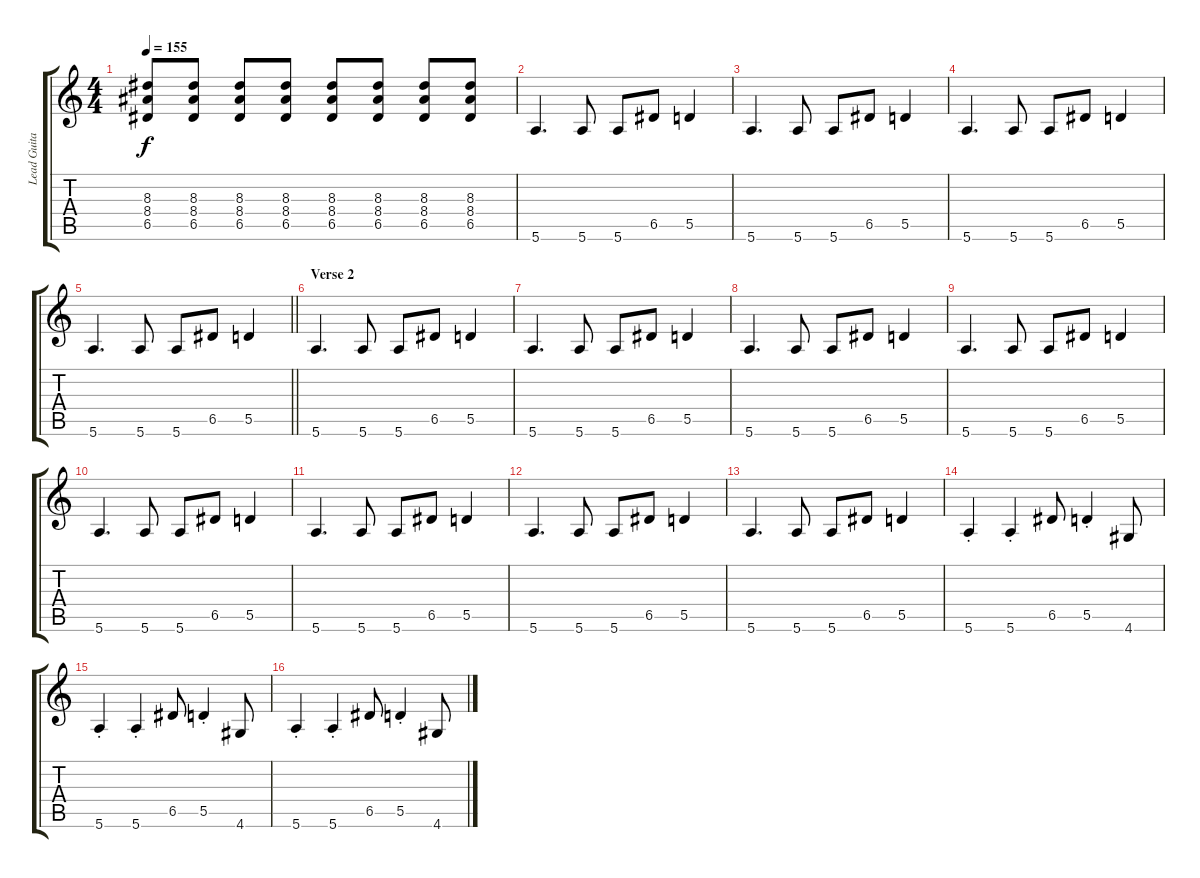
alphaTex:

\track ("Lead Guitar (Distortion)" "Lead Guita") {instrument distortionguitar}
\staff {score tabs}
\tuning (E4 B3 G3 D3 A2 E2) {hide}
\ts (4 4)
\tempo 155
\clef g2
\ks c
(8.3 8.4 6.5).8{dy f} (8.3 8.4 6.5).8 (8.3 8.4 6.5).8 (8.3 8.4 6.5).8 (8.3 8.4 6.5).8 (8.3 8.4 6.5).8 (8.3 8.4 6.5).8 (8.3 8.4 6.5).8 |
5.6.4{d} 5.6.8 5.6.8 6.5.8 5.5.4 |
5.6.4{d} 5.6.8 5.6.8 6.5.8 5.5.4 |
5.6.4{d} 5.6.8 5.6.8 6.5.8 5.5.4 |
\barLineRight lightlight
5.6.4{d} 5.6.8 5.6.8 6.5.8 5.5.4 |
\section ("" "Verse 2")
5.6.4{d} 5.6.8 5.6.8 6.5.8 5.5.4 |
5.6.4{d} 5.6.8 5.6.8 6.5.8 5.5.4 |
5.6.4{d} 5.6.8 5.6.8 6.5.8 5.5.4 |
5.6.4{d} 5.6.8 5.6.8 6.5.8 5.5.4 |
5.6.4{d} 5.6.8 5.6.8 6.5.8 5.5.4 |
5.6.4{d} 5.6.8 5.6.8 6.5.8 5.5.4 |
5.6.4{d} 5.6.8 5.6.8 6.5.8 5.5.4 |
5.6.4{d} 5.6.8 5.6.8 6.5.8 5.5.4 |
5.6{st}.4 5.6{st}.4 6.5.8 5.5{st}.4 4.6.8 |
5.6{st}.4 5.6{st}.4 6.5.8 5.5{st}.4 4.6.8 |
5.6{st}.4 5.6{st}.4 6.5.8 5.5{st}.4 4.6.8
